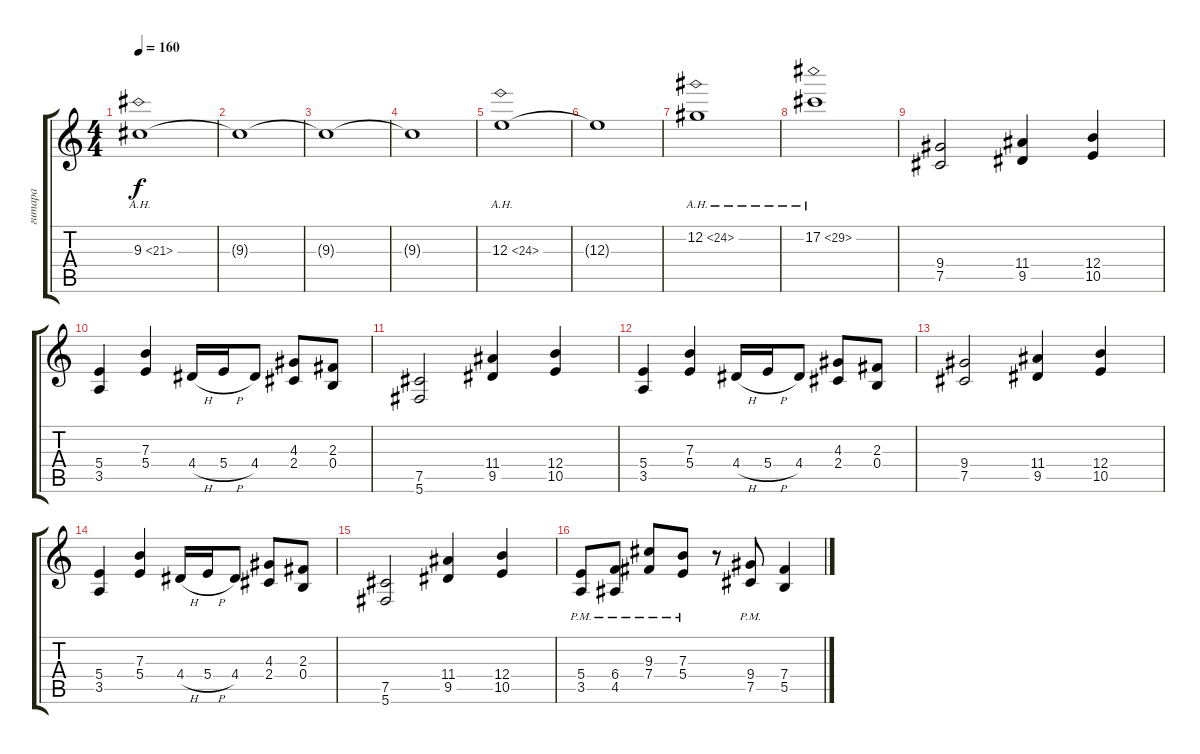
\track ("гитара" "гитара") {instrument overdrivenguitar}
\staff {score tabs}
\tuning (Db4 Ab3 E3 B2 Gb2 Db2) {hide}
\ts (4 4)
\tempo 160
\clef g2
\ks c
9.3{ah 12}.1{dy f balance 0} |
9.3{t}.1 |
9.3{t}.1 |
9.3{t}.1 |
12.3{ah 12}.1 |
12.3{t}.1 |
12.2{ah 12}.1 |
17.2{ah 12}.1 |
(9.4 7.5).2{balance 8} (11.4 9.5).4 (12.4 10.5).4 |
(5.4 3.5).4 (7.3 5.4).4 4.4{h}.16 5.4{h}.16 4.4.8 (4.3 2.4).8 (2.3 0.4).8 |
(7.5 5.6).2 (11.4 9.5).4 (12.4 10.5).4 |
(5.4 3.5).4 (7.3 5.4).4 4.4{h}.16 5.4{h}.16 4.4.8 (4.3 2.4).8 (2.3 0.4).8 |
(9.4 7.5).2 (11.4 9.5).4 (12.4 10.5).4 |
(5.4 3.5).4 (7.3 5.4).4 4.4{h}.16 5.4{h}.16 4.4.8 (4.3 2.4).8 (2.3 0.4).8 |
(7.5 5.6).2 (11.4 9.5).4 (12.4 10.5).4 |
(5.4{pm} 3.5{pm}).8 (6.4{pm} 4.5{pm}).8 (9.3{pm} 7.4{pm}).8 (7.3{pm} 5.4{pm}).8 r.8 (9.4{pm} 7.5{pm}).8 (7.4 5.5).4
